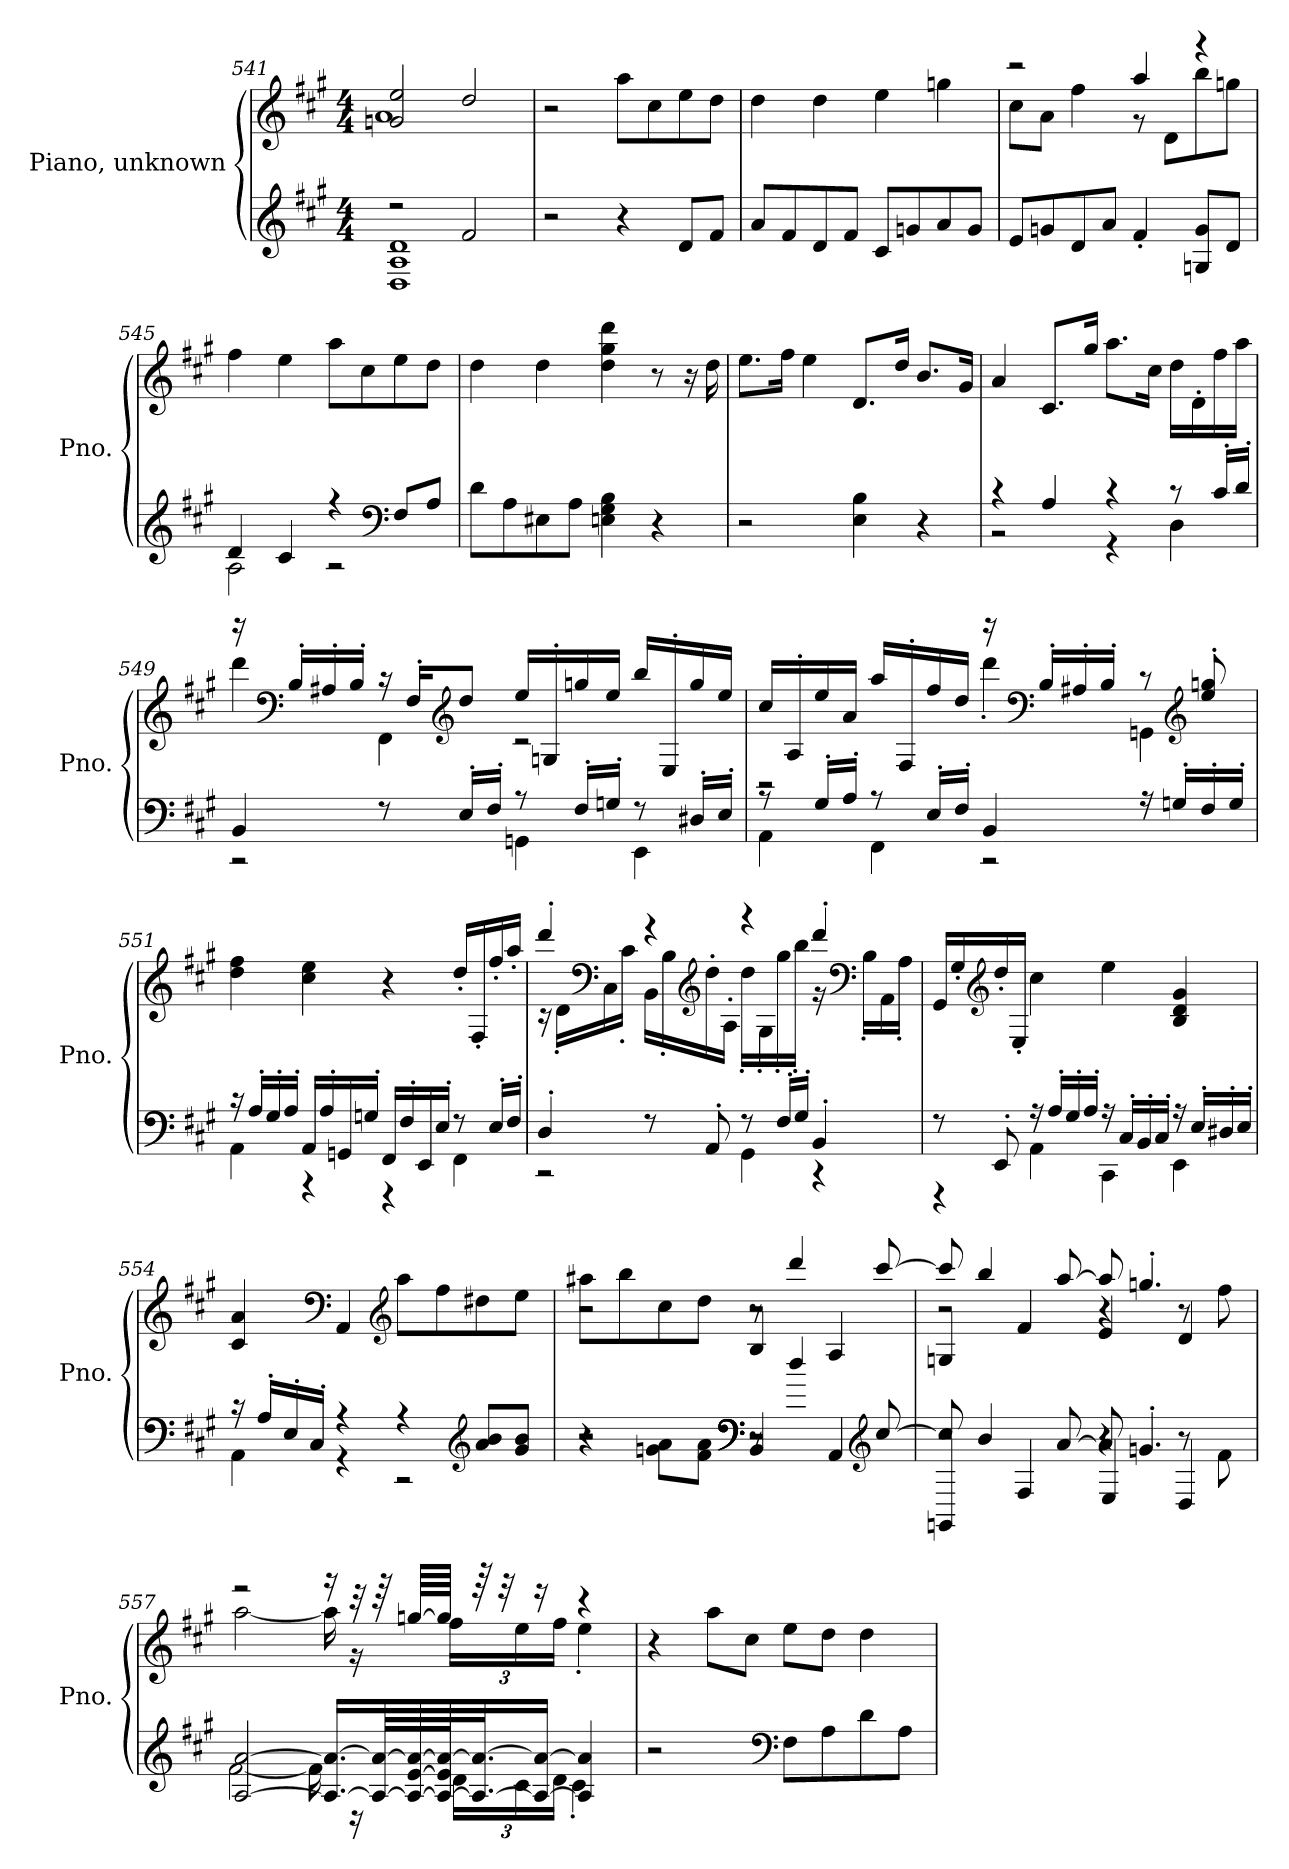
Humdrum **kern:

**kern	**kern
*part1	*part1
*staff2	*staff1
*I"Piano, unknown	*
*I'Pno.	*
*clefG2	*clefG2
*k[f#c#g#]	*k[f#c#g#]
*M4/4	*M4/4
=541	=541
*^	*^
2r	1D 1A 1d	2gn/ 2ee/	1a
2f#/	.	2dd/	.
*v	*v	*	*
*	*v	*v
=542	=542
2r	2r
4r	8aa\L
.	8cc#\
8d/L	8ee\
8f#/J	8dd\J
!!LO:LB:g=z
=543	=543
8a/L	4dd\
8f#/	.
8d/	4dd\
8f#/J	.
8c#/L	4ee\
8gn/	.
8a/	4ggn\
8g/J	.
=544	=544
*	*^
8e/L	2r	8cc#\L
8gn/	.	8a\J
8d/	.	4ff#\
8a/J	.	.
4f#'/	4aa/	8r
.	.	8d\L
8Gn/ 8g/L	4r	8bb\
8d/J	.	8ggn\J
*	*v	*v
=545	=545
*^	*
4d/	2A\	4ff#\
4c#/	.	4ee\
4r	2r	8aa\L
.	.	8cc#\
*clefF4	*	*
8F#/L	.	8ee\
8A/J	.	8dd\J
*v	*v	*
=546	=546
8d\L	4dd\
8A\	.
8E#X\	4dd\
8A\J	.
4En\ 4G#\ 4B\	4dd\ 4gg#\ 4ddd\
4r	8r
.	16r
.	16dd\
!!LO:LB:g=z
=547	=547
2r	8.ee\L
.	16ff#\Jk
.	4ee\
4E\ 4B\	8.d/L
.	16dd/Jk
4r	8.b/L
.	16g#/Jk
=548	=548
*^	*
4r	2r	4a/
4A/	.	8.c#/L
.	.	16gg#/Jk
4r	4r	8.aa\L
.	.	16cc#\Jk
8r	4D\	16dd\LL
.	.	16d'\
16c#'/LL	.	16ff#\
16d'/JJ	.	16aa\JJ
=549	=549	=549
*	*	*^
4BB/	2r	16r	4ddd\
*	*	*clefF4	*
.	.	16B'/LL	.
.	.	16A#X'/	.
.	.	16B'/JJ	.
8r	.	16r	4FF#\
.	.	16F#'/KL	.
*	*	*clefG2	*
16E'/LL	.	8dd/J	.
16F#'/JJ	.	.	.
8r	4GGn\	16ee/LL	2r
.	.	16Gn'/	.
16F#'/LL	.	16ggn/	.
16Gn'/JJ	.	16ee/JJ	.
8r	4EE\	16bb/LL	.
.	.	16E'/	.
16D#X'/LL	.	16gg/	.
16E'/JJ	.	16ee/JJ	.
!!LO:LB:g=z	!!
=550	=550	=550	=550
8r	4AA\	16cc#/LL	2r
.	.	16A'/	.
16G#'/LL	.	16ee/	.
16A'/JJ	.	16a/JJ	.
8r	4FF#\	16aa/LL	.
.	.	16F#'/	.
16E'/LL	.	16ff#/	.
16F#'/JJ	.	16dd/JJ	.
4BB/	2r	16r	4ddd'\
*	*	*clefF4	*
.	.	16B'/LL	.
.	.	16A#X'/	.
.	.	16B'/JJ	.
16r	.	8r	4GGn\
16Gn'/LL	.	.	.
*	*	*clefG2	*
16F#'/	.	8ee/' 8ggn/'	.
16G'/JJ	.	.	.
*	*	*v	*v
=551	=551	=551
16r	4AA\	4dd\ 4ff#\
16A'/LL	.	.
16G#'/	.	.
16A'/JJ	.	.
16AA/LL	4r	4cc#\ 4ee\
16A'/	.	.
16GGn/	.	.
16Gn'/JJ	.	.
16FF#/LL	4r	4r
16F#'/	.	.
16EE/	.	.
16E'/JJ	.	.
8r	4FF#\	16dd'/LL
.	.	16F#'/
16E'/LL	.	16ff#'/
16F#'/JJ	.	16aa'/JJ
!!LO:PB:g=z
=552	=552	=552
*	*	*^
4D'/	2r	4ddd'/	16r
.	.	.	16d'\LL
*	*	*clefF4	*
.	.	.	16C#\
.	.	.	16c#'\JJ
8r	.	4r	16BB\LL
.	.	.	16B'\
*	*	*clefG2	*
8AA'/	.	.	16dd'\
.	.	.	16A'\JJ
8r	4GG#\	4r	16dd'\LL
.	.	.	16G#'\
16F#'/LL	.	.	16gg#'\
16G#'/JJ	.	.	16bb'\JJ
4BB'/	4r	4ddd'/	16r
*	*	*clefF4	*
.	.	.	16B'\LL
.	.	.	16AA\
.	.	.	16A'\JJ
*	*	*v	*v
=553	=553	=553
8r	4r	16GG#/LL
.	.	16G#'/
*	*	*clefG2
8EE'/	.	16dd'/
.	.	16E'/JJ
16r	4AA\	4cc#\
16A'/LL	.	.
16G#'/	.	.
16A'/JJ	.	.
16r	4CC#\	4ee\
16C#'/LL	.	.
16BB'/	.	.
16C#'/JJ	.	.
16r	4EE\	4B/ 4d/ 4g#/
16E'/LL	.	.
16D#X'/	.	.
16E'/JJ	.	.
!!LO:LB:g=z
=554	=554	=554
16r	4AA\	4c#/ 4a/
16A'/LL	.	.
16E'/	.	.
16C#'/JJ	.	.
*	*	*clefF4
4r	4r	4AA/
*	*	*clefG2
4r	2r	8aa\L
.	.	8ff#\
*clefG2	*	*
8a/ 8b/L	.	8dd#X\
8g#/ 8b/J	.	8ee\J
=555	=555	=555
*	*^	*^
*	*	*	*	*^
2r	4r	2r	2r	8aa#X\L	2r
.	.	.	.	8bb\	.
.	8gn\ 8a\L	.	.	8cc#\	.
.	8f#\ 8a\J	.	.	8dd\J	.
*clefF4	*	*	*	*	*
8r	2r	4BB/	8r	2r	4B/
4dd/	.	.	4ddd/	.	.
.	.	4AA/	.	.	4A/
*clefG2	*	*	*	*	*
[8cc#/	.	.	[8ccc#/	.	.
=556	=556	=556	=556	=556	=556
8cc#/]	2r	4GGn/	8ccc#/]	2r	4Gn/
4b/	.	.	4bb/	.	.
.	.	4F#/	.	.	4f#/
[8a/	.	.	[8aa/	.	.
8a/]	4r	4E/	8aa/]	4r	4e/
4.gn'/	.	.	4.ggn'/	.	.
.	8r	4D/	.	8r	4d/
.	8f#\	.	.	8ff#\	.
*	*v	*v	*	*	*
*	*	*	*v	*v
!!LO:LB:g=z
=557	=557	=557	=557
[2A/ [2a/	[2f#\	2r	[2aa\
16.A/_ 16.a/_LL	16f#\]	16r	16aa\]
.	16r	32r	16r
64A/_ 64a/_LL	.	64r	.
64A/_ [64e/ 64a/_	.	[64ggn/LLLL	.
*	*Xbrackettup	*	*Xbrackettup
64A/_ 64e/] 64a/_J	24d\LL	64gg/JJJJ]	24ff#\LL
32.A/_ 32.a/_J	.	64r	.
.	.	32r	.
.	24c#\	.	24ee\
16A/_ 16a/_JJ	.	16r	.
.	24d\JJ	.	24ff#\JJ
4A/] 4a/]	4c#'\	4r	4ee'\
*v	*v	*	*
*	*v	*v
=558	=558
2r	4r
.	8aa\L
.	8cc#\J
*clefF4	*
8F#\L	8ee\L
8A\	8dd\J
8d\	4dd\
8A\J	.
=	=
*-	*-
